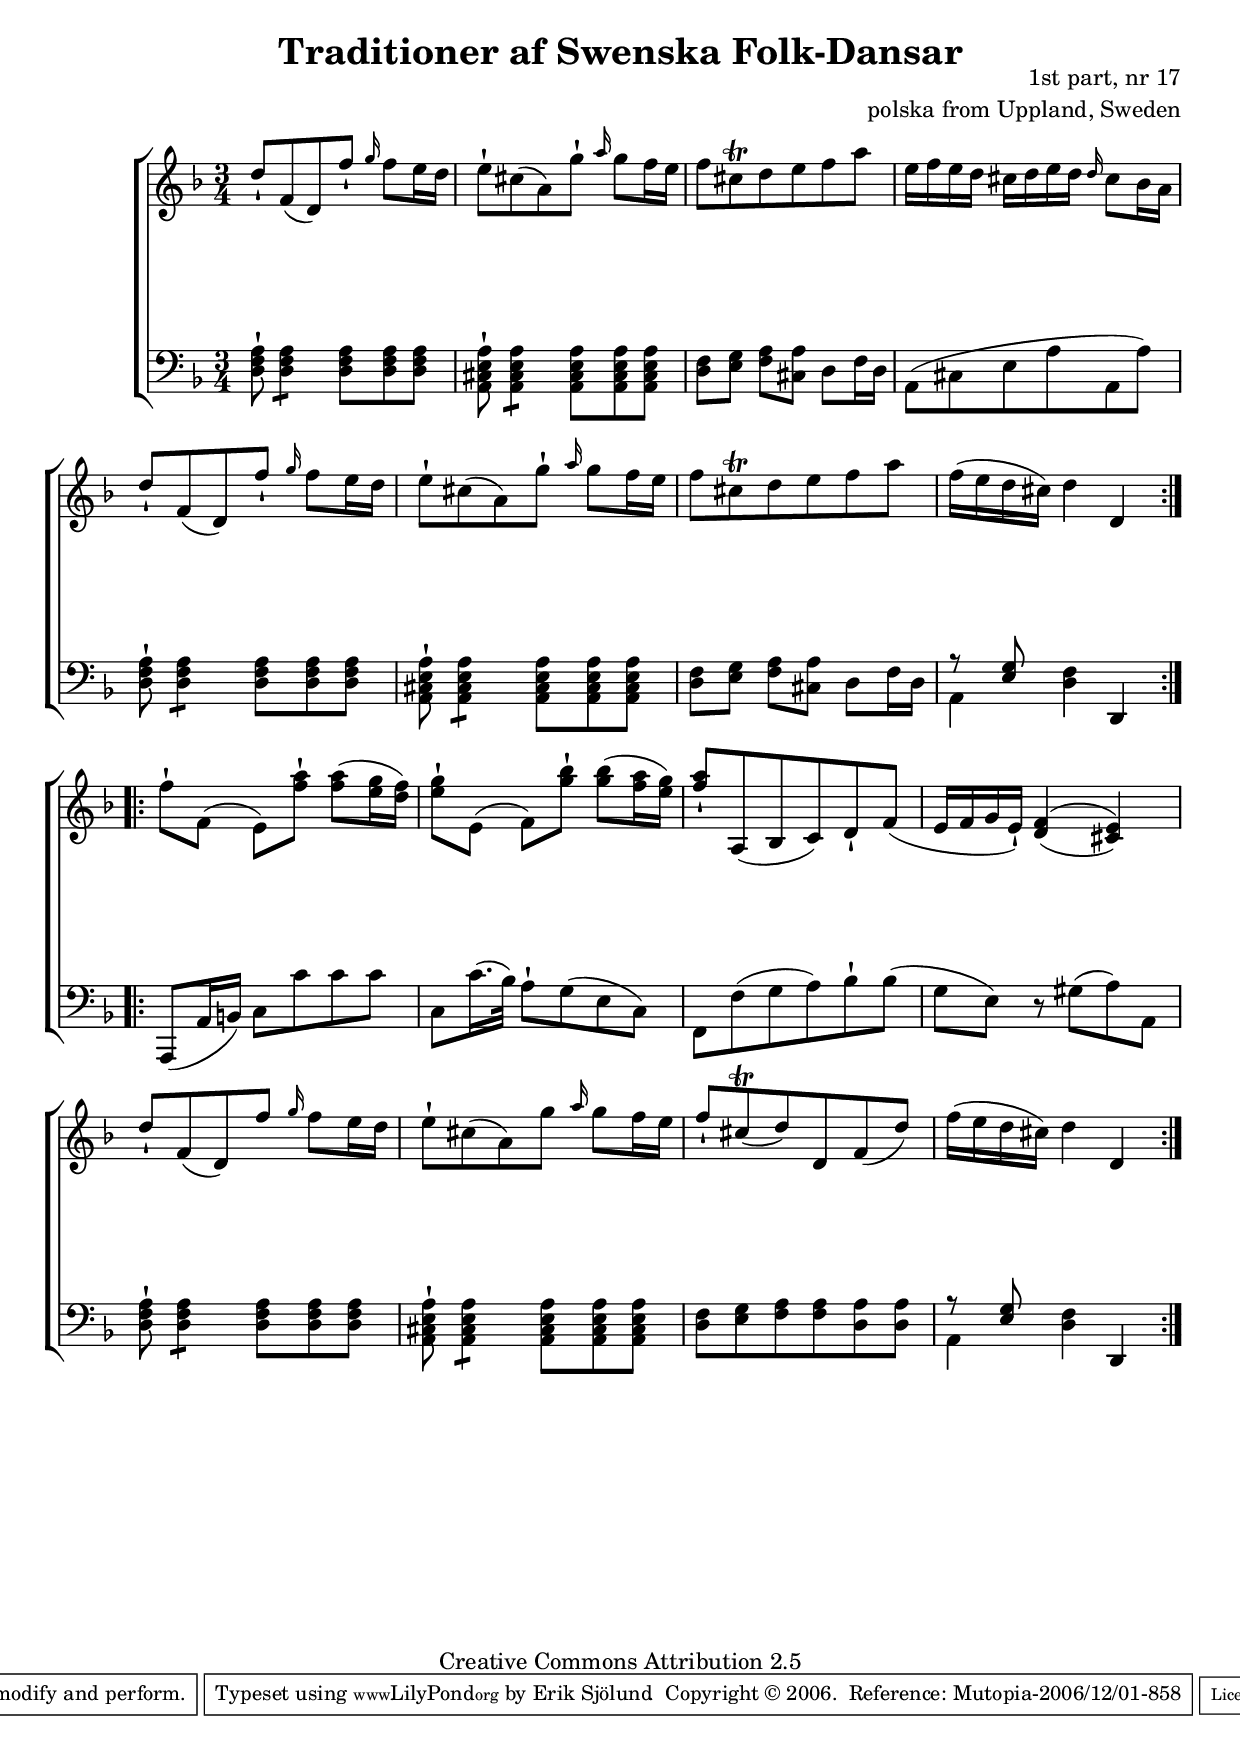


\header {
    title = "Traditioner af Swenska Folk-Dansar"
    opus = \markup {
         \column  {
          \right-align  "1st part, nr 17"
   \right-align "polska from Uppland, Sweden" 
}
 } 
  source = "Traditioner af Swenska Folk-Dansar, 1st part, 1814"



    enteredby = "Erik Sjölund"
				% mutopia headers.

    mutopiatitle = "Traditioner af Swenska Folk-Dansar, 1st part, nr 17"

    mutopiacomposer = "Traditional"
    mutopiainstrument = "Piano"
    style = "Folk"
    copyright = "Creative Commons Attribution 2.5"
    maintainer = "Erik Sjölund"
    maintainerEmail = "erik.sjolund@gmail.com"




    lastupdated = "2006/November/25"
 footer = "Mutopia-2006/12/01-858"
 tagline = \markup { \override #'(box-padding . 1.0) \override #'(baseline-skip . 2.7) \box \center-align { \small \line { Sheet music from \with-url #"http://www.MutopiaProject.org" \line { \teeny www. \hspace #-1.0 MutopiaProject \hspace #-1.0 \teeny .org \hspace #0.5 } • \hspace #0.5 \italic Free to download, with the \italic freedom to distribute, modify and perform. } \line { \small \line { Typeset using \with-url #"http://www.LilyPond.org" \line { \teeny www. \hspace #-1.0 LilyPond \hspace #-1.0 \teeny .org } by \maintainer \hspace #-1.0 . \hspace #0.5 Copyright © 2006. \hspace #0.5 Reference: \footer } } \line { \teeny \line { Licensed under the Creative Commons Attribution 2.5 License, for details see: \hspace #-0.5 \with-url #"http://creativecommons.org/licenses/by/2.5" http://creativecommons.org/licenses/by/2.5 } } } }
  }




     \version "2.8.5"








global={
	\time 3/4
	\key d \minor
}
    
upper =  {
  \global
  \repeat volta 2 {
	d''8[ \staccatissimo f'( d') f''] \staccatissimo \grace g''16 f''8 e''16 d'' |
	e''8[ \staccatissimo cis''( a') g''] \staccatissimo \grace a''16 g''8 f''16 e'' |
	f''8 cis'' \trill d'' e'' f'' a'' |
	e''16 f'' e'' d'' cis'' d'' e'' d'' \grace d''16 cis''8 bes'16 a' |
	d''8[ \staccatissimo f'( d') f''] \staccatissimo \grace g''16 f''8 e''16 d'' |
	e''8[ \staccatissimo cis''( a') g''] \staccatissimo \grace a''16 g''8 f''16 e'' |
	f''8 cis'' \trill d'' e'' f'' a'' |
	f''16( e'' d'' cis'') d''4 d' 
}

  \repeat volta 2 {

	f''8 \staccatissimo f'( e') <f'' a''> \staccatissimo <f'' a''>( <e'' g''>16 <d'' f''>) |
	<e'' g''>8 \staccatissimo e'( f') <g'' bes''> \staccatissimo <g'' bes''>( <f'' a''>16 <e'' g''>) |


	<f'' a''>8 \staccatissimo a( bes c') d' \staccatissimo f'( |
	e'16 f' g' e' \staccatissimo) \once  \set doubleSlurs = ##t    <d' f'>4( <cis' e'>) |
%10

	d''8[ \staccatissimo f'( d') f''] \grace g''16 f''8 e''16 d'' |
	e''8[ \staccatissimo cis''( a') g''] \grace a''16  g''8 f''16 e'' |
	f''8 \staccatissimo cis'' \trill ( d'') d' f'( d'') |
	f''16( e'' d'' cis'') d''4 d'


  }
}
     
lower =  {
  \global \clef bass
  \repeat volta 2 {
	<d f a>8 \staccatissimo  \repeat "tremolo" 2 <d f a>8 <d f a>8 <d f a> <d f a> |
	<a, cis e a> \staccatissimo \repeat "tremolo" 2 <a, cis e a>8 <a, cis e a>8 <a, cis e a> <a, cis e a> |
	<d f> <e g> <f a> <cis a> d f16 d |
	a,8( cis e a a, a) |
	<d f a>8 \staccatissimo  \repeat "tremolo" 2 <d f a>8 <d f a>8 <d f a> <d f a> |
	<a, cis e a> \staccatissimo \repeat "tremolo" 2 <a, cis e a>8 <a, cis e a>8 <a, cis e a> <a, cis e a> |
	<d f> <e g> <f a> <cis a> d f16 d |

%5
	<< { r8 <e g> } \\ { a,4 } >>  <d f>4 d, 

}
  \repeat volta 2 {

	a,,8( a,16 b,) c8 c' c' c' |
	c c'16.( bes32) a8 \staccatissimo g( e c) |
	f, f( g a) bes \staccatissimo bes( |
	g e) r gis( a) a, |
%10

	<d f a>8 \staccatissimo  \repeat "tremolo" 2 <d f a>8 <d f a>8 <d f a> <d f a> |
	<a, cis e a> \staccatissimo \repeat "tremolo" 2 <a, cis e a>8 <a, cis e a>8 <a, cis e a> <a, cis e a> |

	<d f> <e g> <f a> <f a> <d a> <d a> |


	<< { r8 <e g> } \\ { a,4 } >>  <d f>4 d, 
  }
}

dynamics = {
  \repeat volta 2 {
s2.*8
}
  \repeat volta 2 {
s2.*8
}
}



\score {
  \new PianoStaff \with{systemStartDelimiter = #'SystemStartBracket } <<
    \new Staff = "upper" \upper
    \new Dynamics = "dynamics" \dynamics
    \new Staff = "lower" <<
      \clef bass
      \lower
    >>
  >>

  \layout {
    \context {
      \type "Engraver_group"
      \name Dynamics
      \alias Voice % So that \cresc works, for example.
      \consists "Output_property_engraver"
%      \override VerticalAxisGroup #'minimum-Y-extent = #'(-1 . 1)
      \consists "Piano_pedal_engraver"
      \consists "Script_engraver"
      \consists "Dynamic_engraver"
      \consists "Text_engraver"
      \override TextScript #'font-size = #2
      \override TextScript #'font-shape = #'italic

      \override DynamicText #'extra-offset = #'(0 . 2.5)
      \override Hairpin #'extra-offset = #'(0 . 2.5)


      \consists "Skip_event_swallow_translator"
      \consists "Axis_group_engraver"
    }
    \context {\Score \remove "Bar_number_engraver"}
    \context {
      \PianoStaff
      \accepts Dynamics
   \override VerticalAlignment #'forced-distance = #7
  \override SpanBar #'transparent = ##t

    }
  }
}

          


mididynamics = { \dynamics } 
midiupper = { \upper }
midilower = { \lower }

          




\score {
  \unfoldRepeats
  \new PianoStaff <<
    \new Staff = "upper" <<  \midiupper  \mididynamics >>
    \new Staff = "lower" <<  \midilower  \mididynamics >>
  >>
  \midi {
    \context {
      \type "Performer_group"
      \name Dynamics
      \consists "Piano_pedal_performer"
    }
    \context {
      \PianoStaff
      \accepts Dynamics
    }
 \tempo 4=100    
  }
}






  


